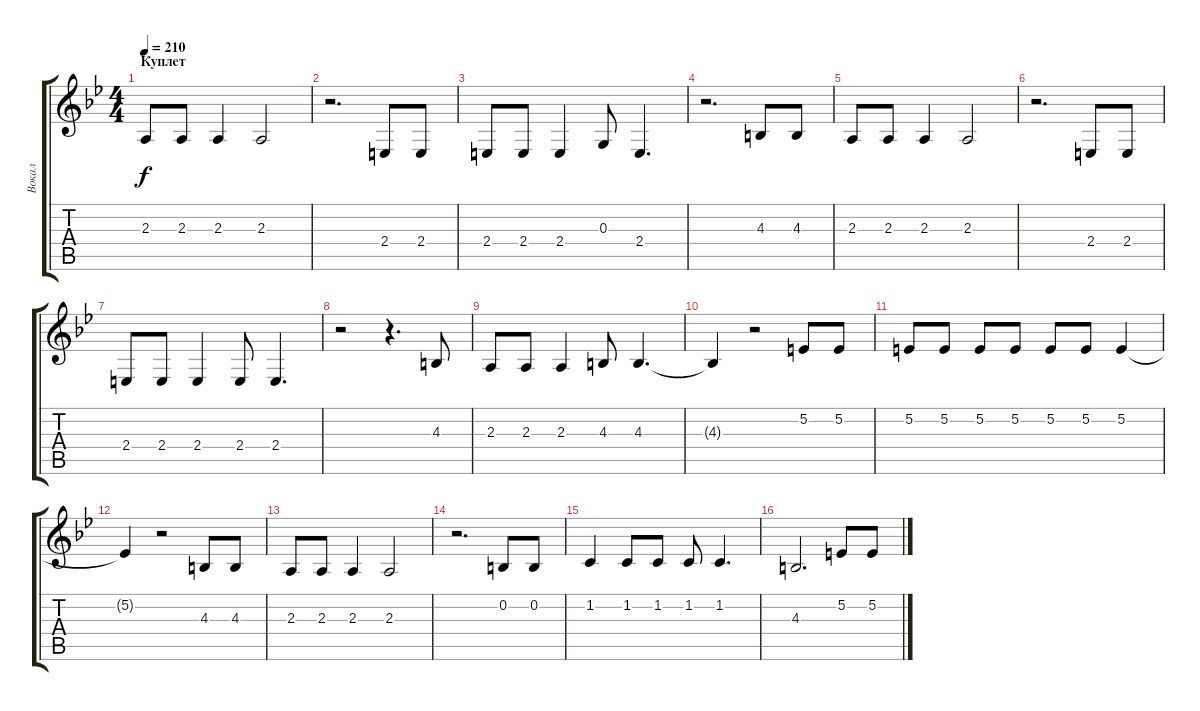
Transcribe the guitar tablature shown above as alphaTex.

\track ("Вокал" "Вокал") {instrument tenorsax}
\staff {score tabs}
\tuning (E4 B3 G3 D3 A2 E2) {hide}
\ts (4 4)
\section ("" "Куплет")
\tempo 210
\clef g2
\ks bb
2.3.8{dy f} 2.3.8 2.3.4 2.3.2 |
r.2{d} 2.4.8 2.4.8 |
2.4.8 2.4.8 2.4.4 0.3.8 2.4.4{d} |
r.2{d} 4.3.8 4.3.8 |
2.3.8 2.3.8 2.3.4 2.3.2 |
r.2{d} 2.4.8 2.4.8 |
2.4.8 2.4.8 2.4.4 2.4.8 2.4.4{d} |
r.2 r.4{d} 4.3.8 |
2.3.8 2.3.8 2.3.4 4.3.8 4.3.4{d} |
4.3{t}.4 r.2 5.2.8 5.2.8 |
5.2.8 5.2.8 5.2.8 5.2.8 5.2.8 5.2.8 5.2.4 |
5.2{t}.4 r.2 4.3.8 4.3.8 |
2.3.8 2.3.8 2.3.4 2.3.2 |
r.2{d} 0.2.8 0.2.8 |
1.2.4 1.2.8 1.2.8 1.2.8 1.2.4{d} |
4.3.2{d} 5.2.8 5.2.8
